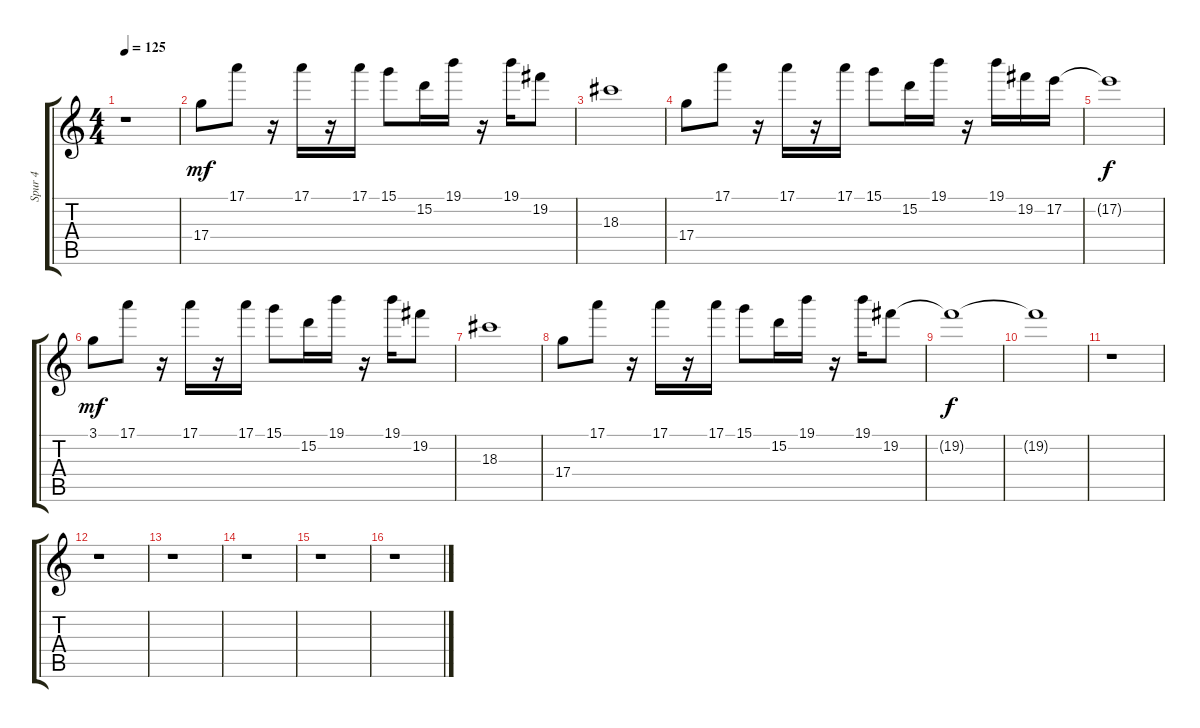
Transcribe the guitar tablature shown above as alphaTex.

\track ("Spur 4" "Spur 4") {instrument overdrivenguitar}
\staff {score tabs}
\tuning (E4 B3 G3 D3 A2 E2) {hide}
\ts (4 4)
\tempo 125
\clef g2
\ks c
r.1{dy mf} |
17.4.8 17.1.8 r.16 17.1.16 r.16 17.1.16 15.1.8 15.2.16 19.1.16 r.16 19.1.16 19.2.8 |
18.3.1 |
17.4.8 17.1.8 r.16 17.1.16 r.16 17.1.16 15.1.8 15.2.16 19.1.16 r.16 19.1.16 19.2.16 17.2.16 |
17.2{t}.1{dy f} |
3.1.8{dy mf} 17.1.8 r.16 17.1.16 r.16 17.1.16 15.1.8 15.2.16 19.1.16 r.16 19.1.16 19.2.8 |
18.3.1 |
17.4.8 17.1.8 r.16 17.1.16 r.16 17.1.16 15.1.8 15.2.16 19.1.16 r.16 19.1.16 19.2.8 |
19.2{t}.1{dy f} |
19.2{t}.1 |
r.1 |
r.1 |
r.1 |
r.1 |
r.1 |
r.1
